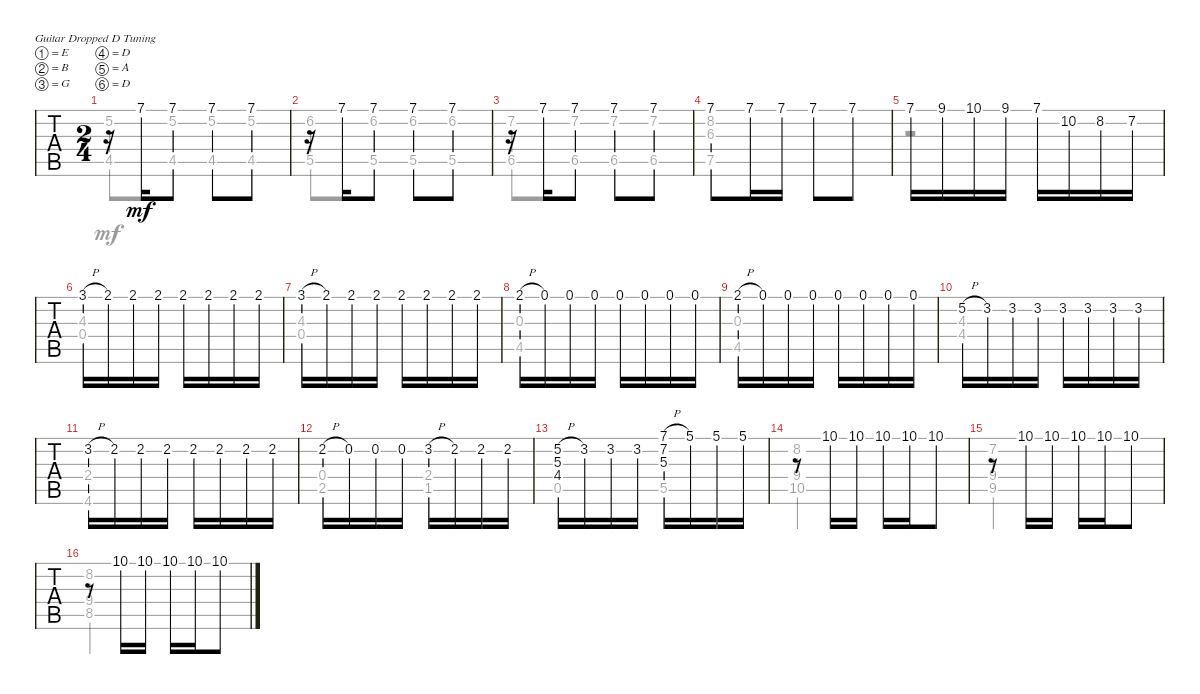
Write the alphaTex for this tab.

\bracketExtendMode groupsimilarinstruments
\singleTrackTrackNamePolicy hidden
\multiTrackTrackNamePolicy hidden
\firstSystemTrackNameOrientation horizontal
\otherSystemsTrackNameOrientation horizontal
\track ("Untitled" "N-Gt") {instrument acousticgrandpiano}
\staff {tabs}
\tuning (E4 B3 G3 D3 A2 D2)
\displaytranspose 12
\voice
\ts (2 4)
\tempo (118 hide)
\clef g2
\scale
0.955864
\ks d
r.16{dy mf} 7.1.16 7.1.8 7.1.8 7.1.8 |
\scale
0.955864 r.16 7.1.16 7.1.8 7.1.8 7.1.8 |
\scale
1.08827 r.16 7.1.16 7.1.8 7.1.8 7.1.8 |
\scale
0.955864 7.1.8 7.1.16 7.1.16 7.1.8 7.1.8 |
\scale
0.955864 7.1.16 9.1.16 10.1.16 9.1.16 7.1.16 10.2.16 8.2.16 7.2.16 |
\scale
1.08827 3.1{h}.16 2.1.16 2.1.16 2.1.16 2.1.16 2.1.16 2.1.16 2.1.16 |
\scale
0.955864 3.1{h}.16 2.1.16 2.1.16 2.1.16 2.1.16 2.1.16 2.1.16 2.1.16 |
\scale
0.955864 2.1{h}.16 0.1.16 0.1.16 0.1.16 0.1.16 0.1.16 0.1.16 0.1.16 |
\scale
1.08827 2.1{h}.16 0.1.16 0.1.16 0.1.16 0.1.16 0.1.16 0.1.16 0.1.16 |
\scale
0.955864 5.2{h}.16 3.2.16 3.2.16 3.2.16 3.2.16 3.2.16 3.2.16 3.2.16 |
\scale
0.955864 3.2{h}.16 2.2.16 2.2.16 2.2.16 2.2.16 2.2.16 2.2.16 2.2.16 |
\scale
1.08827 2.2{h}.16 0.2.16 0.2.16 0.2.16 3.2{h}.16 2.2.16 2.2.16 2.2.16 |
\scale
0.955864 (5.2{h} 5.3 4.4).16 3.2.16 3.2.16 3.2.16 (7.1{h} 7.2 5.3).16 5.1.16 5.1.16 5.1.16 |
\scale
0.955864 r.8 10.1.16 10.1.16 10.1.16 10.1.16 10.1.8 |
\scale
1.08827 r.8 10.1.16 10.1.16 10.1.16 10.1.16 10.1.8 |
\scale
0.955864 r.8 10.1.16 10.1.16 10.1.16 10.1.16 10.1.8
\voice
\clef g2
\ottava regular
\simile none
\scale
0.955864
\ks d
(5.2 4.5).8{dy mf} (5.2 4.5).8 (5.2 4.5).8 (5.2 4.5).8 |
\scale
0.955864 (6.2 5.5).8 (6.2 5.5).8 (6.2 5.5).8 (6.2 5.5).8 |
\scale
1.08827 (7.2 6.5).8 (7.2 6.5).8 (7.2 6.5).8 (7.2 6.5).8 |
\scale
0.955864 (8.2 6.3 7.5).2 |
\scale
0.955864 r.2 |
\scale
1.08827 (4.3 0.4).2 |
\scale
0.955864 (4.3 0.4).2 |
\scale
0.955864 (0.3 4.5).2 |
\scale
1.08827 (0.3 4.5).2 |
\scale
0.955864 (4.3 4.4).2 |
\scale
0.955864 (2.4 4.6).2 |
\scale
1.08827 (0.4 2.5).4 (2.4 1.5).4 |
\scale
0.955864 0.5.4 5.5.4 |
\scale
0.955864 (8.2 9.4 10.5).2 |
\scale
1.08827 (7.2 9.4 9.5).2 |
\scale
0.955864 (8.2 9.4 8.5).2
